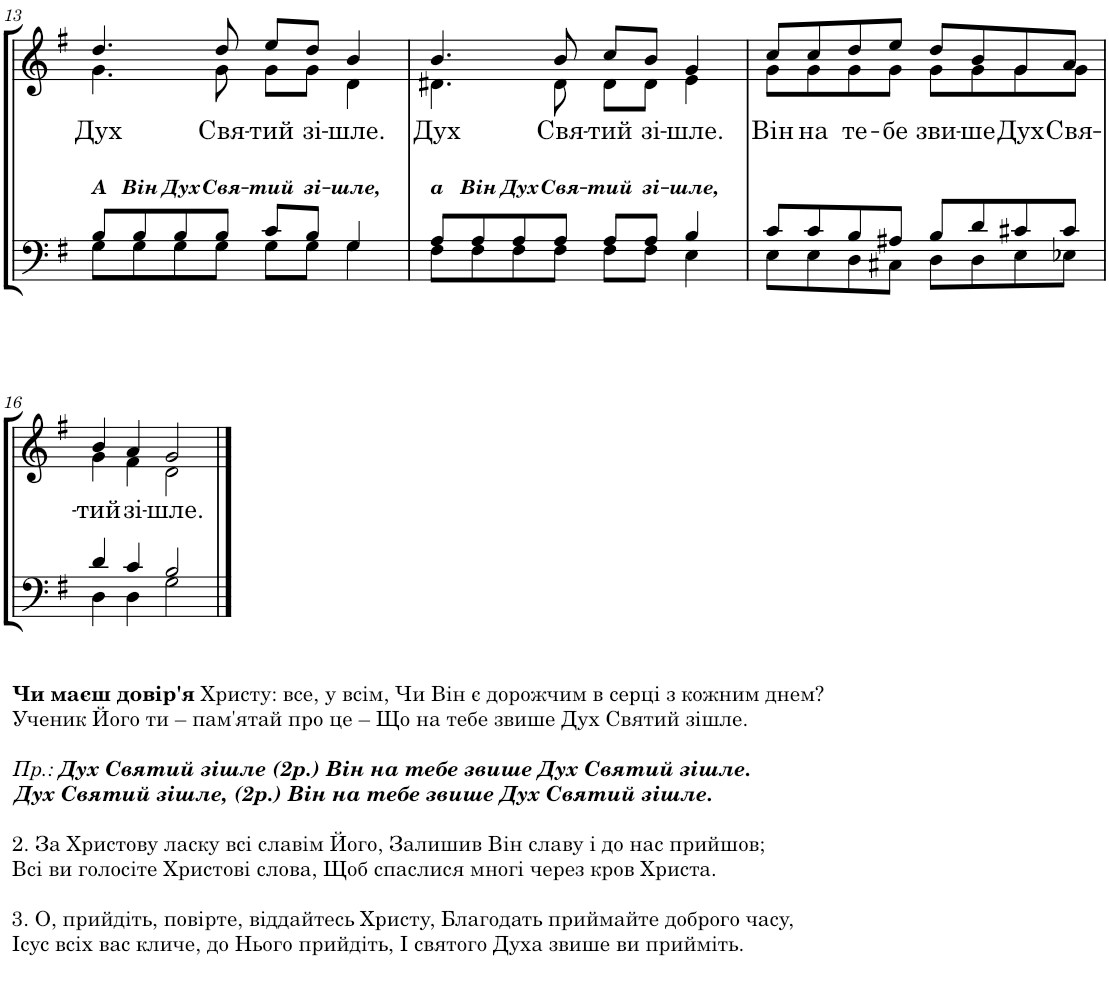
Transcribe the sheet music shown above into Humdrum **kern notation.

**kern	**text	**kern	**text	**kern
*part2	*part2	*part2	*part2	*part1
*staff3	*staff3	*staff2	*staff2	*staff1
*I"Piano	*	*	*	*I"Voice
*I'Pno	*	*	*	*
!!LO:PB:g=z
*clefF4	*	*clefG2	*	*clefG2
*k[f#]	*	*k[f#]	*	*k[f#]
*M4/4	*	*M4/4	*	*M4/4
=13	=13	=13	=13	=13
*^	*	*	*	*
!	!	!LO:LY:a	!	!LO:LY:b	!
*	*	*	*^	*	*
8B/L	8G\L	А	4.dd/	4.g\	Дух	1r
!	!	!LO:LY:a	!	!	!	!
8B/	8G\	Він	.	.	.	.
!	!	!LO:LY:a	!	!	!	!
8B/	8G\	Дух	.	.	.	.
!	!	!LO:LY:a	!	!	!LO:LY:b	!
8B/J	8G\J	Свя-	8dd/	8g\	Свя-	.
!	!	!LO:LY:a	!	!	!LO:LY:b	!
8c/L	8G\L	-тий	8ee/L	8g\L	-тий	.
!	!	!LO:LY:a	!	!	!LO:LY:b	!
8B/J	8G\J	зі-	8dd/J	8g\J	зі-	.
!	!	!LO:LY:a	!	!	!LO:LY:b	!
4G/	4G\	-шле,	4b/	4d\	-шле.	.
=14	=14	=14	=14	=14	=14	=14
!	!	!LO:LY:a	!	!	!LO:LY:b	!
8A/L	8F#\L	а	4.b/	4.d#X\	Дух	1r
!	!	!LO:LY:a	!	!	!	!
8A/	8F#\	Він	.	.	.	.
!	!	!LO:LY:a	!	!	!	!
8A/	8F#\	Дух	.	.	.	.
!	!	!LO:LY:a	!	!	!LO:LY:b	!
8A/J	8F#\J	Свя-	8b/	8d#\	Свя-	.
!	!	!LO:LY:a	!	!	!LO:LY:b	!
8A/L	8F#\L	-тий	8cc/L	8d#\L	-тий	.
!	!	!LO:LY:a	!	!	!LO:LY:b	!
8A/J	8F#\J	зі-	8b/J	8d#\J	зі-	.
!	!	!LO:LY:a	!	!	!LO:LY:b	!
4B/	4E\	-шле,	4g/	4e\	-шле.	.
=15	=15	=15	=15	=15	=15	=15
!	!	!	!	!	!LO:LY:b	!
8c/L	8E\L	.	8cc/L	8g\L	Він	1r
!	!	!	!	!	!LO:LY:b	!
8c/	8E\	.	8cc/	8g\	на	.
!	!	!	!	!	!LO:LY:b	!
8B/	8D\	.	8dd/	8g\	те-	.
!	!	!	!	!	!LO:LY:b	!
8A#X/J	8C#X\J	.	8ee/J	8g\J	-бе	.
!	!	!	!	!	!LO:LY:b	!
8B/L	8D\L	.	8dd/L	8g\L	зви-	.
!	!	!	!	!	!LO:LY:b	!
8d/	8D\	.	8b/	8g\	-ше	.
!	!	!	!	!	!LO:LY:b	!
8c#X/	8E\	.	8g/	8g\	Дух	.
!	!	!	!	!	!LO:LY:b	!
8c#/J	8E-X\J	.	8a/J	8g\J	Свя-	.
!!LO:LB:g=z
=16	=16	=16	=16	=16	=16	=16
!LO:TX:b:B:t=Чи маєш довір'я	!	!	!	!	!	!
!LO:TX:b:t=Христу&colon; все, у всім, Чи Він є дорожчим в серці з кожним днем?	!	!	!	!	!	!
!LO:TX:b:t=Ученик Його ти – пам'ятай про це – Що на тебе звише Дух Святий зішле.	!	!	!	!	!	!
!LO:TX:b:i:t=Пр.&colon;	!	!	!	!	!	!
!LO:TX:b:B:t=Дух Святий зішле (2р.) Він на тебе звише Дух Святий зішле.	!	!	!	!	!	!
!LO:TX:b:t=Дух Святий зішле, (2р.) Він на тебе звише Дух Святий зішле.	!	!	!	!	!	!
!LO:TX:b:t=2. За Христову ласку всі славім Його, Залишив Він славу і до нас прийшов;	!	!	!	!	!	!
!LO:TX:b:t=Всі ви голосіте Христові слова, Щоб спаслися многі через кров Христа.	!	!	!	!	!	!
!LO:TX:b:t=3. О, прийдіть, повірте, віддайтесь Христу, Благодать приймайте доброго часу,	!	!	!	!	!	!
!LO:TX:b:t=Ісус всіх вас кличе, до Нього прийдіть, І святого Духа звише ви прийміть.	!	!	!	!	!	!
!	!	!	!	!	!LO:LY:b	!
4d/	4D\	.	4b/	4g\	-тий	1r
!	!	!	!	!	!LO:LY:b	!
4c/	4D\	.	4a/	4f#\	зі-	.
!	!	!	!	!	!LO:LY:b	!
2B/	2G\	.	2g/	2d\	-шле.	.
*v	*v	*	*	*	*	*
*	*	*v	*v	*	*
==	==	==	==	==
*-	*-	*-	*-	*-
